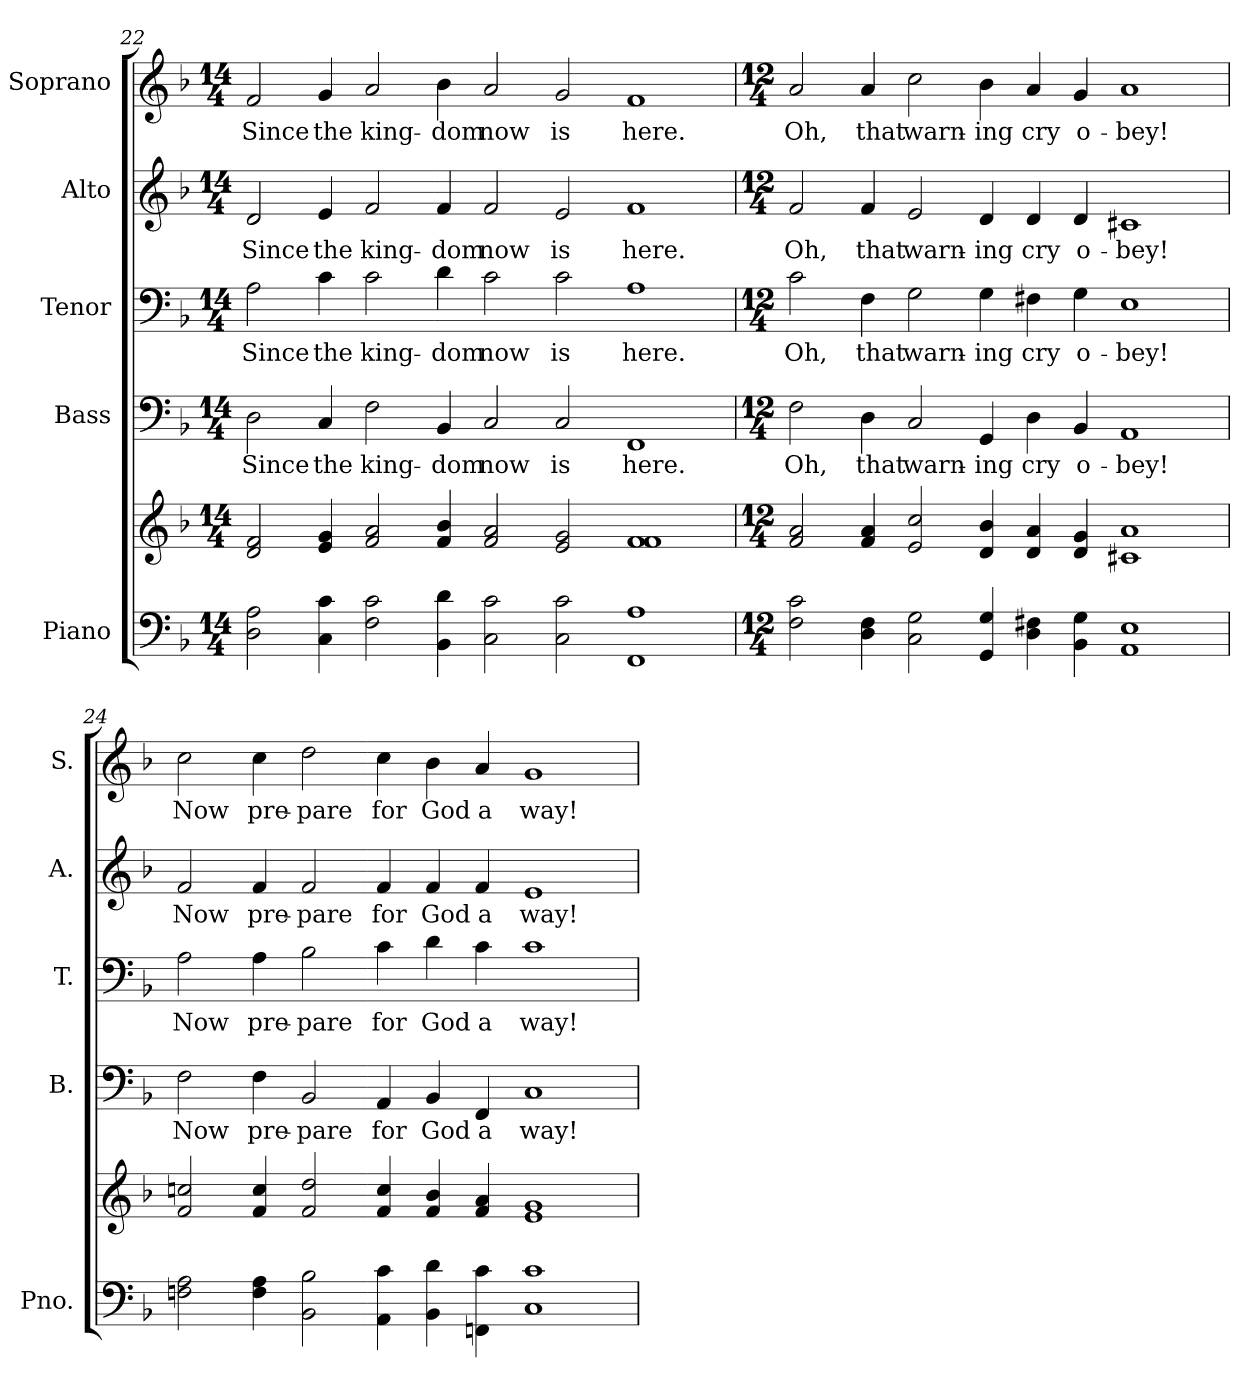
**kern	**kern	**kern	**text	**kern	**text	**kern	**text	**kern	**text
*part5	*part5	*part4	*part4	*part3	*part3	*part2	*part2	*part1	*part1
*staff6	*staff5	*staff4	*staff4	*staff3	*staff3	*staff2	*staff2	*staff1	*staff1
*I"Piano	*	*I"Bass	*	*I"Tenor	*	*I"Alto	*	*I"Soprano	*
*I'Pno.	*	*I'B.	*	*I'T.	*	*I'A.	*	*I'S.	*
!!LO:PB:g=z
*clefF4	*clefG2	*clefF4	*	*clefF4	*	*clefG2	*	*clefG2	*
*k[b-]	*k[b-]	*k[b-]	*	*k[b-]	*	*k[b-]	*	*k[b-]	*
*F:	*F:	*F:	*	*F:	*	*F:	*	*F:	*
*M14/4	*M14/4	*M14/4	*	*M14/4	*	*M14/4	*	*M14/4	*
=22	=22	=22	=22	=22	=22	=22	=22	=22	=22
!	!	!	!LO:LY:b:color=#000000	!	!	!	!	!	!
!	!	!	!	!	!LO:LY:b:color=#000000	!	!	!	!
!	!	!	!	!	!	!	!LO:LY:b:color=#000000	!	!
!	!	!	!	!	!	!	!	!	!LO:LY:b:color=#000000
2Di\ 2Ai	2di/ 2fi	2Di\	Since	2Ai\	Since	2di/	Since	2fi/	Since
!	!	!	!LO:LY:b:color=#000000	!	!	!	!	!	!
!	!	!	!	!	!LO:LY:b:color=#000000	!	!	!	!
!	!	!	!	!	!	!	!LO:LY:b:color=#000000	!	!
!	!	!	!	!	!	!	!	!	!LO:LY:b:color=#000000
4Ci\ 4ci	4ei/ 4gi	4Ci/	the	4ci\	the	4ei/	the	4gi/	the
!	!	!	!LO:LY:b:color=#000000	!	!	!	!	!	!
!	!	!	!	!	!LO:LY:b:color=#000000	!	!	!	!
!	!	!	!	!	!	!	!LO:LY:b:color=#000000	!	!
!	!	!	!	!	!	!	!	!	!LO:LY:b:color=#000000
2Fi\ 2ci	2fi/ 2ai	2Fi\	king-	2ci\	king-	2fi/	king-	2ai/	king-
!	!	!	!LO:LY:b:color=#000000	!	!	!	!	!	!
!	!	!	!	!	!LO:LY:b:color=#000000	!	!	!	!
!	!	!	!	!	!	!	!LO:LY:b:color=#000000	!	!
!	!	!	!	!	!	!	!	!	!LO:LY:b:color=#000000
4BB-i\ 4di	4fi/ 4b-i	4BB-i/	-dom	4di\	-dom	4fi/	-dom	4b-i\	-dom
!	!	!	!LO:LY:b:color=#000000	!	!	!	!	!	!
!	!	!	!	!	!LO:LY:b:color=#000000	!	!	!	!
!	!	!	!	!	!	!	!LO:LY:b:color=#000000	!	!
!	!	!	!	!	!	!	!	!	!LO:LY:b:color=#000000
2Ci\ 2ci	2fi/ 2ai	2Ci/	now	2ci\	now	2fi/	now	2ai/	now
!	!	!	!LO:LY:b:color=#000000	!	!	!	!	!	!
!	!	!	!	!	!LO:LY:b:color=#000000	!	!	!	!
!	!	!	!	!	!	!	!LO:LY:b:color=#000000	!	!
!	!	!	!	!	!	!	!	!	!LO:LY:b:color=#000000
2Ci\ 2ci	2ei/ 2gi	2Ci/	is	2ci\	is	2ei/	is	2gi/	is
!	!	!	!LO:LY:b:color=#000000	!	!	!	!	!	!
!	!	!	!	!	!LO:LY:b:color=#000000	!	!	!	!
!	!	!	!	!	!	!	!LO:LY:b:color=#000000	!	!
!	!	!	!	!	!	!	!	!	!LO:LY:b:color=#000000
1FFi 1Ai	1fi 1fi	1FFi	here.	1Ai	here.	1fi	here.	1fi	here.
!!LO:PB:g=z
=23	=23	=23	=23	=23	=23	=23	=23	=23	=23
*M12/4	*M12/4	*M12/4	*	*M12/4	*	*M12/4	*	*M12/4	*
!	!	!	!LO:LY:b:color=#000000	!	!	!	!	!	!
!	!	!	!	!	!LO:LY:b:color=#000000	!	!	!	!
!	!	!	!	!	!	!	!LO:LY:b:color=#000000	!	!
!	!	!	!	!	!	!	!	!	!LO:LY:b:color=#000000
2Fi\ 2ci	2fi/ 2ai	2Fi\	Oh,	2ci\	Oh,	2fi/	Oh,	2ai/	Oh,
!	!	!	!LO:LY:b:color=#000000	!	!	!	!	!	!
!	!	!	!	!	!LO:LY:b:color=#000000	!	!	!	!
!	!	!	!	!	!	!	!LO:LY:b:color=#000000	!	!
!	!	!	!	!	!	!	!	!	!LO:LY:b:color=#000000
4Di\ 4Fi	4fi/ 4ai	4Di\	that	4Fi\	that	4fi/	that	4ai/	that
!	!	!	!LO:LY:b:color=#000000	!	!	!	!	!	!
!	!	!	!	!	!LO:LY:b:color=#000000	!	!	!	!
!	!	!	!	!	!	!	!LO:LY:b:color=#000000	!	!
!	!	!	!	!	!	!	!	!	!LO:LY:b:color=#000000
2Ci\ 2Gi	2ei/ 2cci	2Ci/	warn-	2Gi\	warn-	2ei/	warn-	2cci\	warn-
!	!	!	!LO:LY:b:color=#000000	!	!	!	!	!	!
!	!	!	!	!	!LO:LY:b:color=#000000	!	!	!	!
!	!	!	!	!	!	!	!LO:LY:b:color=#000000	!	!
!	!	!	!	!	!	!	!	!	!LO:LY:b:color=#000000
4GGi/ 4Gi	4di/ 4b-i	4GGi/	-ing	4Gi\	-ing	4di/	-ing	4b-i\	-ing
!	!	!	!LO:LY:b:color=#000000	!	!	!	!	!	!
!	!	!	!	!	!LO:LY:b:color=#000000	!	!	!	!
!	!	!	!	!	!	!	!LO:LY:b:color=#000000	!	!
!	!	!	!	!	!	!	!	!	!LO:LY:b:color=#000000
4Di\ 4F#Xi	4di/ 4ai	4Di\	cry	4F#Xi\	cry	4di/	cry	4ai/	cry
!	!	!	!LO:LY:b:color=#000000	!	!	!	!	!	!
!	!	!	!	!	!LO:LY:b:color=#000000	!	!	!	!
!	!	!	!	!	!	!	!LO:LY:b:color=#000000	!	!
!	!	!	!	!	!	!	!	!	!LO:LY:b:color=#000000
4BB-i\ 4Gi	4di/ 4gi	4BB-i/	o-	4Gi\	o-	4di/	o-	4gi/	o-
!	!	!	!LO:LY:b:color=#000000	!	!	!	!	!	!
!	!	!	!	!	!LO:LY:b:color=#000000	!	!	!	!
!	!	!	!	!	!	!	!LO:LY:b:color=#000000	!	!
!	!	!	!	!	!	!	!	!	!LO:LY:b:color=#000000
1AAi 1Ei	1c#Xi 1ai	1AAi	-bey!	1Ei	-bey!	1c#Xi	-bey!	1ai	-bey!
!!LO:PB:g=z
=24	=24	=24	=24	=24	=24	=24	=24	=24	=24
!	!	!	!LO:LY:b:color=#000000	!	!	!	!	!	!
!	!	!	!	!	!LO:LY:b:color=#000000	!	!	!	!
!	!	!	!	!	!	!	!LO:LY:b:color=#000000	!	!
!	!	!	!	!	!	!	!	!	!LO:LY:b:color=#000000
2Fni\ 2Ai	2fi/ 2ccni	2Fi\	Now	2Ai\	Now	2fi/	Now	2cci\	Now
!	!	!	!LO:LY:b:color=#000000	!	!	!	!	!	!
!	!	!	!	!	!LO:LY:b:color=#000000	!	!	!	!
!	!	!	!	!	!	!	!LO:LY:b:color=#000000	!	!
!	!	!	!	!	!	!	!	!	!LO:LY:b:color=#000000
4Fi\ 4Ai	4fi/ 4cci	4Fi\	pre-	4Ai\	pre-	4fi/	pre-	4cci\	pre-
!	!	!	!LO:LY:b:color=#000000	!	!	!	!	!	!
!	!	!	!	!	!LO:LY:b:color=#000000	!	!	!	!
!	!	!	!	!	!	!	!LO:LY:b:color=#000000	!	!
!	!	!	!	!	!	!	!	!	!LO:LY:b:color=#000000
2BB-i\ 2B-i	2fi/ 2ddi	2BB-i/	-pare	2B-i\	-pare	2fi/	-pare	2ddi\	-pare
!	!	!	!LO:LY:b:color=#000000	!	!	!	!	!	!
!	!	!	!	!	!LO:LY:b:color=#000000	!	!	!	!
!	!	!	!	!	!	!	!LO:LY:b:color=#000000	!	!
!	!	!	!	!	!	!	!	!	!LO:LY:b:color=#000000
4AAi\ 4ci	4fi/ 4cci	4AAi/	for	4ci\	for	4fi/	for	4cci\	for
!	!	!	!LO:LY:b:color=#000000	!	!	!	!	!	!
!	!	!	!	!	!LO:LY:b:color=#000000	!	!	!	!
!	!	!	!	!	!	!	!LO:LY:b:color=#000000	!	!
!	!	!	!	!	!	!	!	!	!LO:LY:b:color=#000000
4BB-i\ 4di	4fi/ 4b-i	4BB-i/	God	4di\	God	4fi/	God	4b-i\	God
!	!	!	!LO:LY:b:color=#000000	!	!	!	!	!	!
!	!	!	!	!	!LO:LY:b:color=#000000	!	!	!	!
!	!	!	!	!	!	!	!LO:LY:b:color=#000000	!	!
!	!	!	!	!	!	!	!	!	!LO:LY:b:color=#000000
4FFni\ 4ci	4fi/ 4ai	4FFi/	a	4ci\	a	4fi/	a	4ai/	a
!	!	!	!LO:LY:b:color=#000000	!	!	!	!	!	!
!	!	!	!	!	!LO:LY:b:color=#000000	!	!	!	!
!	!	!	!	!	!	!	!LO:LY:b:color=#000000	!	!
!	!	!	!	!	!	!	!	!	!LO:LY:b:color=#000000
1Ci 1ci	1ei 1gi	1Ci	way!	1ci	way!	1ei	way!	1gi	way!
=	=	=	=	=	=	=	=	=	=
*-	*-	*-	*-	*-	*-	*-	*-	*-	*-
